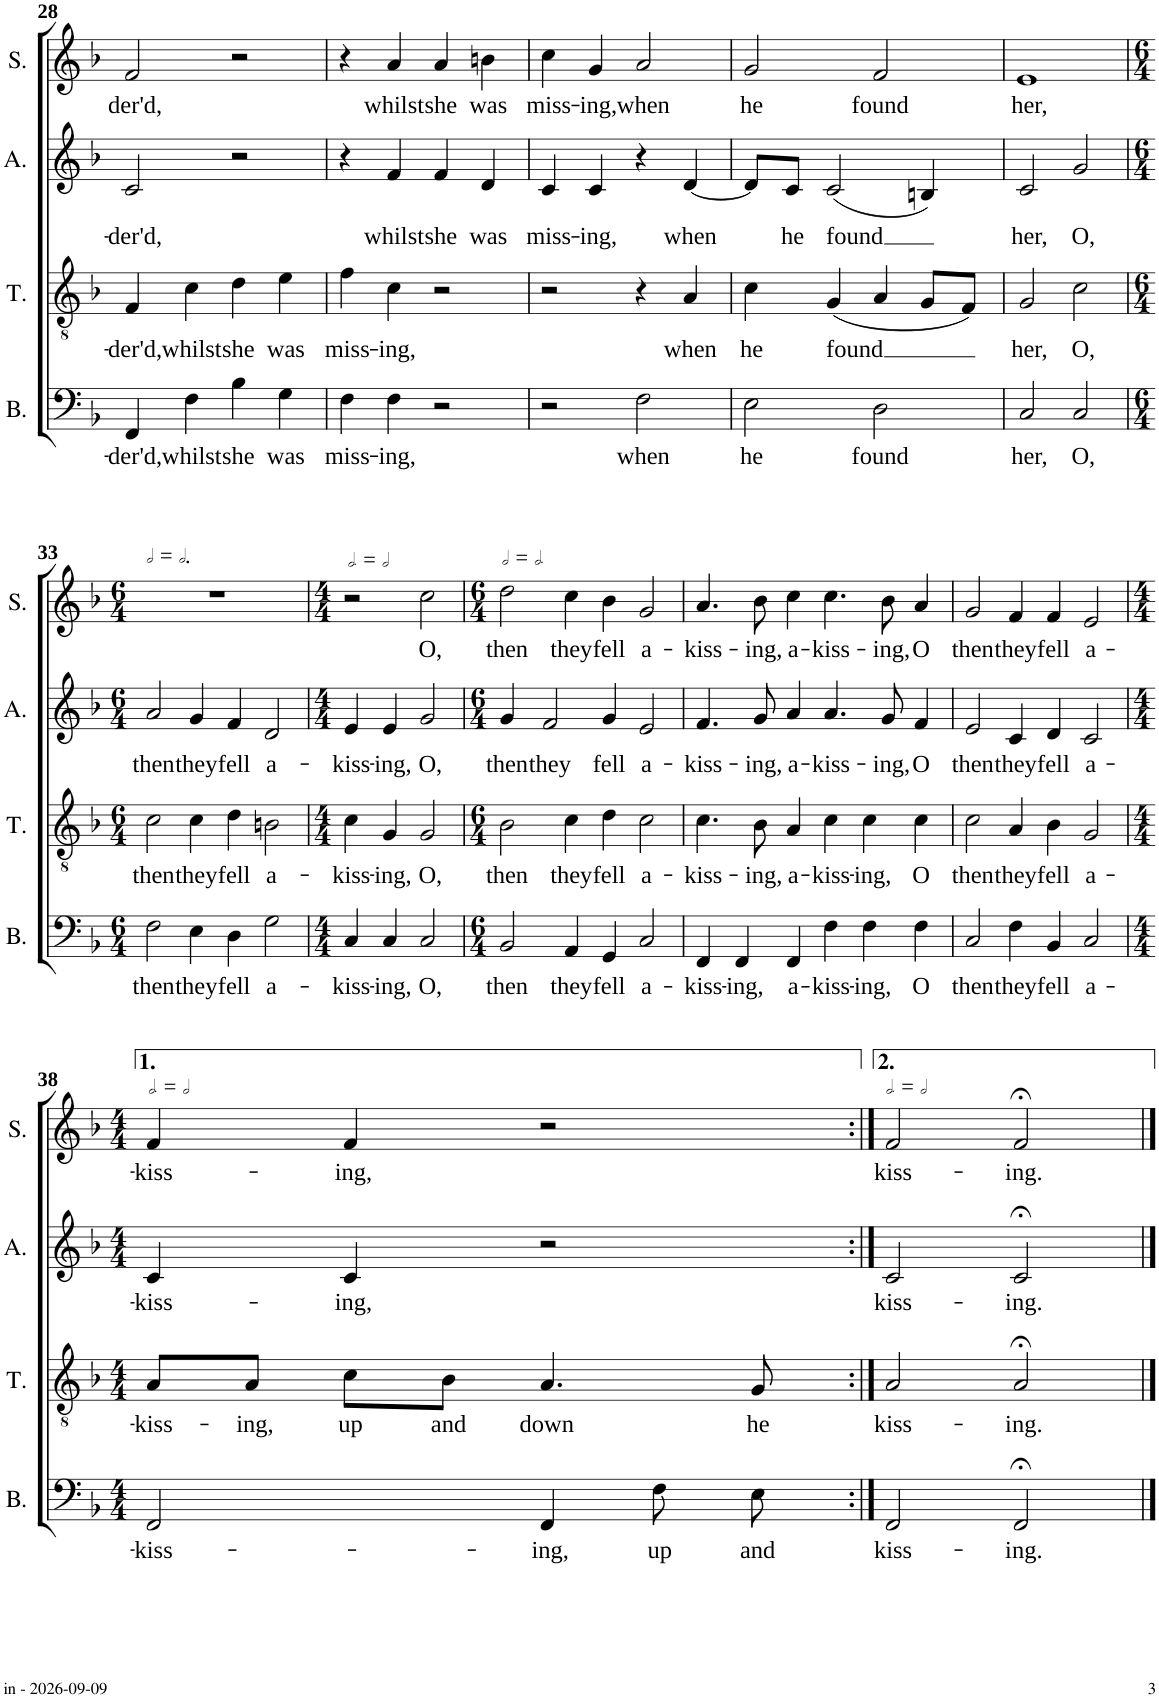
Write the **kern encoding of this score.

**kern	**text	**kern	**text	**kern	**text	**kern	**text
*part4	*part4	*part3	*part3	*part2	*part2	*part1	*part1
*staff4	*staff4	*staff3	*staff3	*staff2	*staff2	*staff1	*staff1
*I"Basse	*	*I"Ténor	*	*I"Alto	*	*I"Soprano	*
*I'B.	*	*I'T.	*	*I'A.	*	*I'S.	*
!!LO:PB:g=z
*clefF4	*	*clefGv2	*	*clefG2	*	*clefG2	*
*k[b-]	*	*k[b-]	*	*k[b-]	*	*k[b-]	*
*F:	*	*F:	*	*F:	*	*F:	*
*M4/4	*	*M4/4	*	*M4/4	*	*M4/4	*
=28	=28	=28	=28	=28	=28	=28	=28
!	!LO:LY:b	!	!LO:LY:b	!	!LO:LY:b	!	!LO:LY:b
4FF/	-der'd,	4F/	-der'd,	2c/	-der'd,	2f/	der'd,
!	!LO:LY:b	!	!LO:LY:b	!	!	!	!
4F\	whilst	4c\	whilst	.	.	.	.
!	!LO:LY:b	!	!LO:LY:b	!	!	!	!
4B-\	she	4d\	she	2r	.	2r	.
!	!LO:LY:b	!	!LO:LY:b	!	!	!	!
4G\	was	4e\	was	.	.	.	.
=29	=29	=29	=29	=29	=29	=29	=29
!	!LO:LY:b	!	!LO:LY:b	!	!	!	!
4F\	miss-	4f\	miss-	4r	.	4r	.
!	!LO:LY:b	!	!LO:LY:b	!	!LO:LY:b	!	!LO:LY:b
4F\	-ing,	4c\	-ing,	4f/	whilst	4a/	whilst
!	!	!	!	!	!LO:LY:b	!	!LO:LY:b
2r	.	2r	.	4f/	she	4a/	she
!	!	!	!	!	!LO:LY:b	!	!LO:LY:b
.	.	.	.	4d/	was	4bn\	was
=30	=30	=30	=30	=30	=30	=30	=30
!	!	!	!	!	!LO:LY:b	!	!LO:LY:b
2r	.	2r	.	4c/	miss-	4cc\	miss-
!	!	!	!	!	!LO:LY:b	!	!LO:LY:b
.	.	.	.	4c/	-ing,	4g/	-ing,
!	!LO:LY:b	!	!	!	!	!	!LO:LY:b
2F\	when	4r	.	4r	.	2a/	when
!	!	!	!LO:LY:b	!	!LO:LY:b	!	!
.	.	4A/	when	[4d/	when	.	.
=31	=31	=31	=31	=31	=31	=31	=31
!	!LO:LY:b	!	!LO:LY:b	!	!	!	!LO:LY:b
2E\	he	4c\	he	8d/L]	.	2g/	he
!	!	!	!	!	!LO:LY:b	!	!
.	.	.	.	8c/J	he	.	.
!	!	!	!LO:LY:b	!	!LO:LY:b	!	!
.	.	(<4G/	found	(<2c/	found	.	.
!	!LO:LY:b	!	!	!	!	!	!LO:LY:b
2D\	found	4A/	.	.	.	2f/	found
.	.	8G/L	.	4Bn/)	.	.	.
.	.	8F/J)	.	.	.	.	.
=32	=32	=32	=32	=32	=32	=32	=32
!	!LO:LY:b	!	!LO:LY:b	!	!LO:LY:b	!	!LO:LY:b
2C/	her,	2G/	her,	2c/	her,	1e	her,
!	!LO:LY:b	!	!LO:LY:b	!	!LO:LY:b	!	!
2C/	O,	2c\	O,	2g/	O,	.	.
!!LO:LB:g=z
=33	=33	=33	=33	=33	=33	=33	=33
*M6/4	*	*M6/4	*	*M6/4	*	*M6/4	*
!	!	!	!	!	!	!LO:TX:a:i:t=.	!
!	!LO:LY:b	!	!LO:LY:b	!	!LO:LY:b	!	!
2F\	then	2c\	then	2a/	then	1.r	.
!	!LO:LY:b	!	!LO:LY:b	!	!LO:LY:b	!	!
4E\	they	4c\	they	4g/	they	.	.
!	!LO:LY:b	!	!LO:LY:b	!	!LO:LY:b	!	!
4D\	fell	4d\	fell	4f/	fell	.	.
!	!LO:LY:b	!	!LO:LY:b	!	!LO:LY:b	!	!
2G\	a-	2Bn\	a-	2d/	a-	.	.
=34	=34	=34	=34	=34	=34	=34	=34
*M4/4	*	*M4/4	*	*M4/4	*	*M4/4	*
!	!LO:LY:b	!	!LO:LY:b	!	!LO:LY:b	!	!
4C/	-kiss-	4c\	-kiss-	4e/	-kiss-	2r	.
!	!LO:LY:b	!	!LO:LY:b	!	!LO:LY:b	!	!
4C/	-ing,	4G/	-ing,	4e/	-ing,	.	.
!	!LO:LY:b	!	!LO:LY:b	!	!LO:LY:b	!	!LO:LY:b
2C/	O,	2G/	O,	2g/	O,	2cc\	O,
=35	=35	=35	=35	=35	=35	=35	=35
*M6/4	*	*M6/4	*	*M6/4	*	*M6/4	*
!	!LO:LY:b	!	!LO:LY:b	!	!LO:LY:b	!	!LO:LY:b
2BB-/	then	2B-\	then	4g/	then	2dd\	then
!	!	!	!	!	!LO:LY:b	!	!
.	.	.	.	2f/	they	.	.
!	!LO:LY:b	!	!LO:LY:b	!	!	!	!LO:LY:b
4AA/	they	4c\	they	.	.	4cc\	they
!	!LO:LY:b	!	!LO:LY:b	!	!LO:LY:b	!	!LO:LY:b
4GG/	fell	4d\	fell	4g/	fell	4b-\	fell
!	!LO:LY:b	!	!LO:LY:b	!	!LO:LY:b	!	!LO:LY:b
2C/	a-	2c\	a-	2e/	a-	2g/	a-
=36	=36	=36	=36	=36	=36	=36	=36
!	!LO:LY:b	!	!LO:LY:b	!	!LO:LY:b	!	!LO:LY:b
4FF/	-kiss-	4.c\	-kiss-	4.f/	-kiss-	4.a/	-kiss-
!	!LO:LY:b	!	!	!	!	!	!
4FF/	-ing,	.	.	.	.	.	.
!	!	!	!LO:LY:b	!	!LO:LY:b	!	!LO:LY:b
.	.	8B-\	-ing,	8g/	-ing,	8b-\	-ing,
!	!LO:LY:b	!	!LO:LY:b	!	!LO:LY:b	!	!LO:LY:b
4FF/	a-	4A/	a-	4a/	a-	4cc\	a-
!	!LO:LY:b	!	!LO:LY:b	!	!LO:LY:b	!	!LO:LY:b
4F\	-kiss-	4c\	-kiss-	4.a/	-kiss-	4.cc\	-kiss-
!	!LO:LY:b	!	!LO:LY:b	!	!	!	!
4F\	-ing,	4c\	-ing,	.	.	.	.
!	!	!	!	!	!LO:LY:b	!	!LO:LY:b
.	.	.	.	8g/	-ing,	8b-\	-ing,
!	!LO:LY:b	!	!LO:LY:b	!	!LO:LY:b	!	!LO:LY:b
4F\	O	4c\	O	4f/	O	4a/	O
=37	=37	=37	=37	=37	=37	=37	=37
!	!LO:LY:b	!	!LO:LY:b	!	!LO:LY:b	!	!LO:LY:b
2C/	then	2c\	then	2e/	then	2g/	then
!	!LO:LY:b	!	!LO:LY:b	!	!LO:LY:b	!	!LO:LY:b
4F\	they	4A/	they	4c/	they	4f/	they
!	!LO:LY:b	!	!LO:LY:b	!	!LO:LY:b	!	!LO:LY:b
4BB-/	fell	4B-\	fell	4d/	fell	4f/	fell
!	!LO:LY:b	!	!LO:LY:b	!	!LO:LY:b	!	!LO:LY:b
2C/	a-	2G/	a-	2c/	a-	2e/	a-
!!LO:LB:g=z
=38	=38	=38	=38	=38	=38	=38	=38
*M4/4	*	*M4/4	*	*M4/4	*	*M4/4	*
!	!LO:LY:b	!	!LO:LY:b	!	!LO:LY:b	!	!LO:LY:b
2FF/	kiss-	8A/L	-kiss-	4c/	-kiss-	4f/	-kiss-
!	!	!	!LO:LY:b	!	!	!	!
.	.	8A/J	-ing,	.	.	.	.
!	!	!	!LO:LY:b	!	!LO:LY:b	!	!LO:LY:b
.	.	8c\L	up	4c/	-ing,	4f/	-ing,
!	!	!	!LO:LY:b	!	!	!	!
.	.	8B-\J	and	.	.	.	.
!	!LO:LY:b	!	!LO:LY:b	!	!	!	!
4FF/	-ing,	4.A/	down	2r	.	2r	.
!	!LO:LY:b	!	!	!	!	!	!
8F\L	up	.	.	.	.	.	.
!	!LO:LY:b	!	!LO:LY:b	!	!	!	!
8E\J	and	8G/	he	.	.	.	.
=39:|!	=39:|!	=39:|!	=39:|!	=39:|!	=39:|!	=39:|!	=39:|!
!	!LO:LY:b	!	!LO:LY:b	!	!LO:LY:b	!	!LO:LY:b
2FF/	kiss-	2A/	kiss-	2c/	kiss-	2f/	kiss-
!	!LO:LY:b	!	!LO:LY:b	!	!LO:LY:b	!	!LO:LY:b
2FF;</	-ing.	2A;</	-ing.	2c;</	-ing.	2f;</	-ing.
==	==	==	==	==	==	==	==
*-	*-	*-	*-	*-	*-	*-	*-
